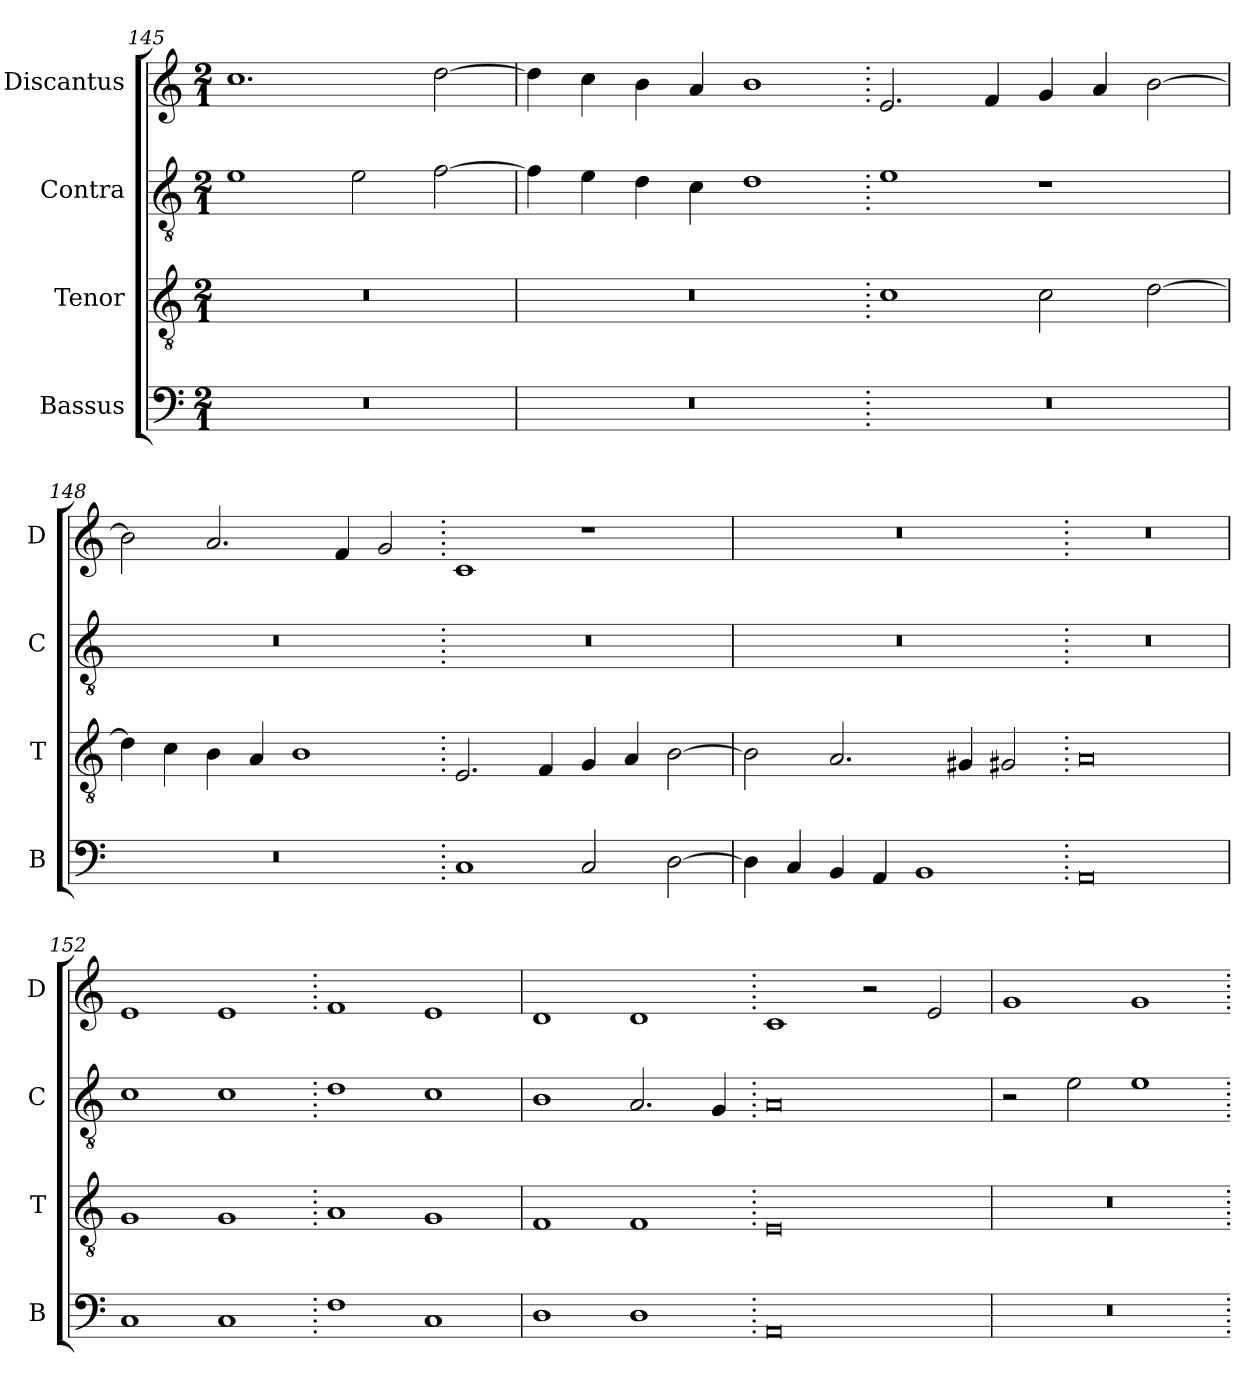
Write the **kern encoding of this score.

**kern	**kern	**kern	**kern
*part4	*part3	*part2	*part1
*staff4	*staff3	*staff2	*staff1
*I"Bassus	*I"Tenor	*I"Contra	*I"Discantus
*I'B	*I'T	*I'C	*I'D
*clefF4	*clefGv2	*clefGv2	*clefG2
*k[]	*k[]	*k[]	*k[]
*M2/1	*M2/1	*M2/1	*M2/1
=145	=145	=145	=145
0r	0r	1e	1.cc
.	.	2e\	.
.	.	[2f\	[2dd\
=146	=146	=146	=146
0r	0r	4f\]	4dd\]
.	.	4e\	4cc\
.	.	4d\	4b\
.	.	4c\	4a/
.	.	1d	1b
=147.	=147.	=147.	=147.
0r	1c	1e	2.e/
.	.	.	4f/
.	2c\	1r	4g/
.	.	.	4a/
.	[2d\	.	[2b\
=148	=148	=148	=148
0r	4d\]	0r	2b\]
.	4c\	.	.
.	4B\	.	2.a/
.	4A/	.	.
.	1B	.	.
.	.	.	4f/
.	.	.	2g/
=149.	=149.	=149.	=149.
1C	2.E/	0r	1c
.	4F/	.	.
2C/	4G/	.	1r
.	4A/	.	.
[2D\	[2B\	.	.
=150	=150	=150	=150
4D\]	2B\]	0r	0r
4C/	.	.	.
4BB/	2.A/	.	.
4AA/	.	.	.
1BB	.	.	.
.	4G#X/	.	.
.	2G#X/	.	.
=151.	=151.	=151.	=151.
0AA	0A	0r	0r
=152	=152	=152	=152
1C	1G	1c	1e
1C	1G	1c	1e
=153.	=153.	=153.	=153.
1F	1A	1d	1f
1C	1G	1c	1e
=154	=154	=154	=154
1D	1F	1B	1d
1D	1F	2.A/	1d
.	.	4G/	.
=155.	=155.	=155.	=155.
0AA	0E	0A	1c
.	.	.	2r
.	.	.	2e/
=156	=156	=156	=156
0r	0r	2r	1g
.	.	2e\	.
.	.	1e	1g
=.	=.	=.	=.
*-	*-	*-	*-
